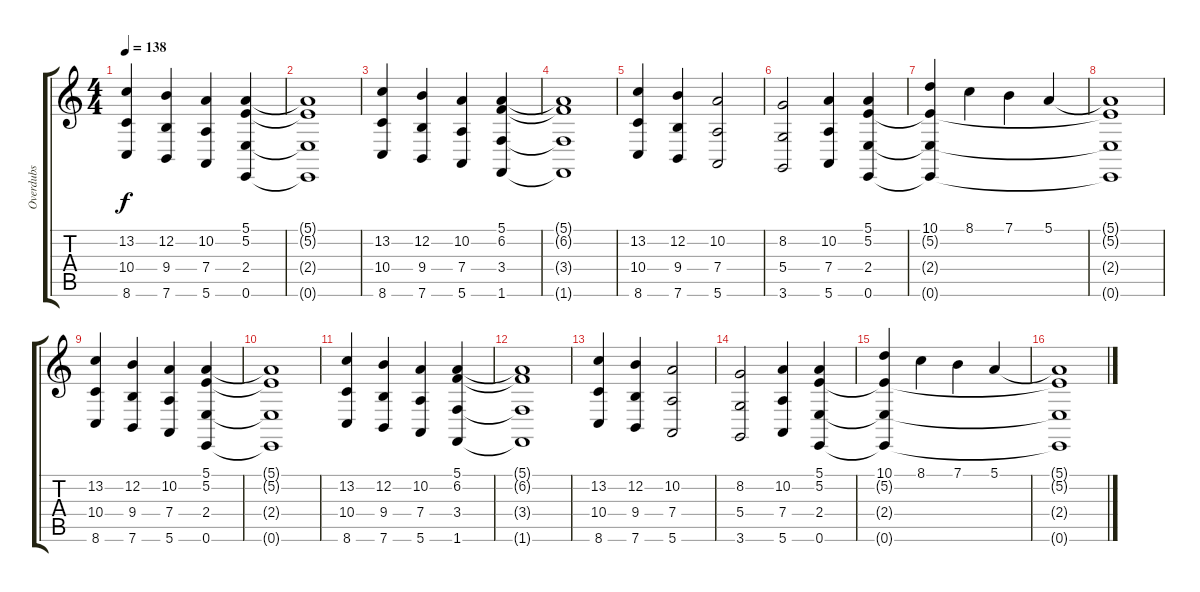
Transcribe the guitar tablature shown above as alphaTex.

\track ("Overdubs" "Overdubs") {instrument pad2warm}
\staff {score tabs}
\tuning (E4 B3 G3 D3 A2 E2) {hide}
\ts (4 4)
\tempo 138
\clef g2
\ks c
(13.2 10.4 8.6).4{dy f volume 10 instrument synthstrings1} (12.2 9.4 7.6).4 (10.2 7.4 5.6).4 (5.1 5.2 2.4 0.6).4 |
(5.1{t} 5.2{t} 2.4{t} 0.6{t}).1 |
(13.2 10.4 8.6).4 (12.2 9.4 7.6).4 (10.2 7.4 5.6).4 (5.1 6.2 3.4 1.6).4 |
(5.1{t} 6.2{t} 3.4{t} 1.6{t}).1 |
(13.2 10.4 8.6).4 (12.2 9.4 7.6).4 (10.2 7.4 5.6).2 |
(8.2 5.4 3.6).2 (10.2 7.4 5.6).4 (5.1 5.2 2.4 0.6).4 |
(10.1 5.2{t} 2.4{t} 0.6{t}).4 8.1.4 7.1.4 5.1.4 |
(5.1{t} 5.2{t} 2.4{t} 0.6{t}).1 |
(13.2 10.4 8.6).4 (12.2 9.4 7.6).4 (10.2 7.4 5.6).4 (5.1 5.2 2.4 0.6).4 |
(5.1{t} 5.2{t} 2.4{t} 0.6{t}).1 |
(13.2 10.4 8.6).4 (12.2 9.4 7.6).4 (10.2 7.4 5.6).4 (5.1 6.2 3.4 1.6).4 |
(5.1{t} 6.2{t} 3.4{t} 1.6{t}).1 |
(13.2 10.4 8.6).4 (12.2 9.4 7.6).4 (10.2 7.4 5.6).2 |
(8.2 5.4 3.6).2 (10.2 7.4 5.6).4 (5.1 5.2 2.4 0.6).4 |
(10.1 5.2{t} 2.4{t} 0.6{t}).4 8.1.4 7.1.4 5.1.4 |
(5.1{t} 5.2{t} 2.4{t} 0.6{t}).1
